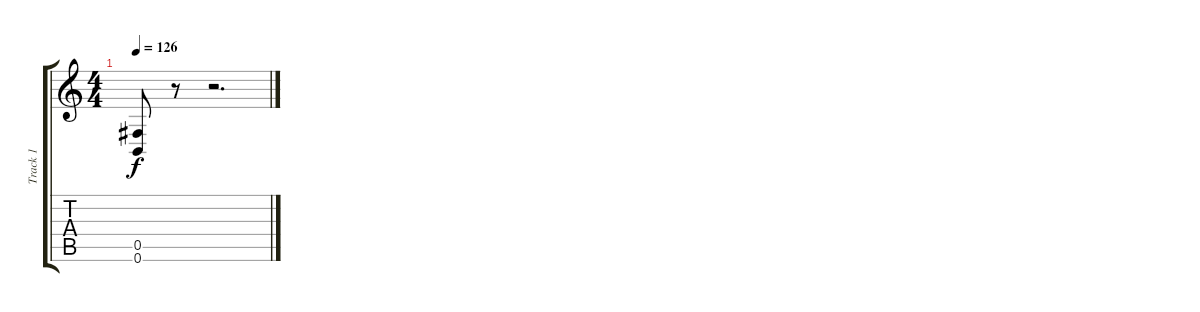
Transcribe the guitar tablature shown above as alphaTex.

\track ("Track 1" "Track 1") {instrument acousticguitarsteel}
\staff {score tabs}
\tuning (Db4 Ab3 E3 B2 Gb2 B1) {hide}
\ts (4 4)
\tempo 126
\clef g2
\ks c
(0.5 0.6).8{dy f} r.8 r.2{d}
